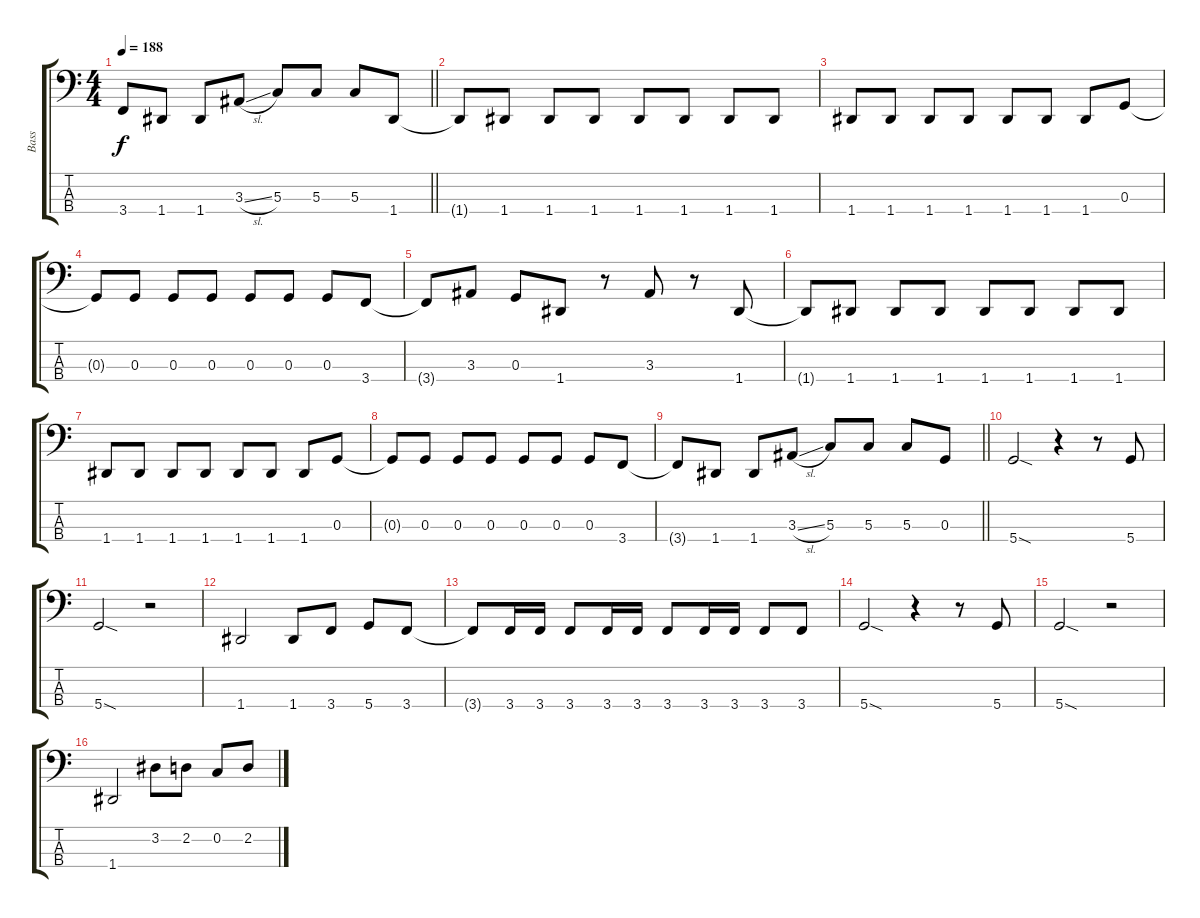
\track ("Bass" "Bass") {instrument electricbassfinger}
\staff {score tabs}
\tuning (F2 C2 G1 D1) {hide}
\ts (4 4)
\tempo 188
\clef f4
\barLineRight lightlight
\ks c
3.4{t}.8{dy f} 1.4.8 1.4.8 3.3{sl}.8 5.3.8 5.3.8 5.3.8 1.4.8 |
1.4{t}.8 1.4.8 1.4.8 1.4.8 1.4.8 1.4.8 1.4.8 1.4.8 |
1.4.8 1.4.8 1.4.8 1.4.8 1.4.8 1.4.8 1.4.8 0.3.8 |
0.3{t}.8 0.3.8 0.3.8 0.3.8 0.3.8 0.3.8 0.3.8 3.4.8 |
3.4{t}.8 3.3.8 0.3.8 1.4.8 r.8 3.3.8 r.8 1.4.8 |
1.4{t}.8 1.4.8 1.4.8 1.4.8 1.4.8 1.4.8 1.4.8 1.4.8 |
1.4.8 1.4.8 1.4.8 1.4.8 1.4.8 1.4.8 1.4.8 0.3.8 |
0.3{t}.8 0.3.8 0.3.8 0.3.8 0.3.8 0.3.8 0.3.8 3.4.8 |
\barLineRight lightlight
3.4{t}.8 1.4.8 1.4.8 3.3{sl}.8 5.3.8 5.3.8 5.3.8 0.3.8 |
5.4{sod}.2 r.4 r.8 5.4.8 |
5.4{sod}.2 r.2 |
1.4.2 1.4.8 3.4.8 5.4.8 3.4.8 |
3.4{t}.8 3.4.16 3.4.16 3.4.8 3.4.16 3.4.16 3.4.8 3.4.16 3.4.16 3.4.8 3.4.8 |
5.4{sod}.2 r.4 r.8 5.4.8 |
5.4{sod}.2 r.2 |
1.4.2 3.2.8 2.2.8 0.2.8 2.2.8
